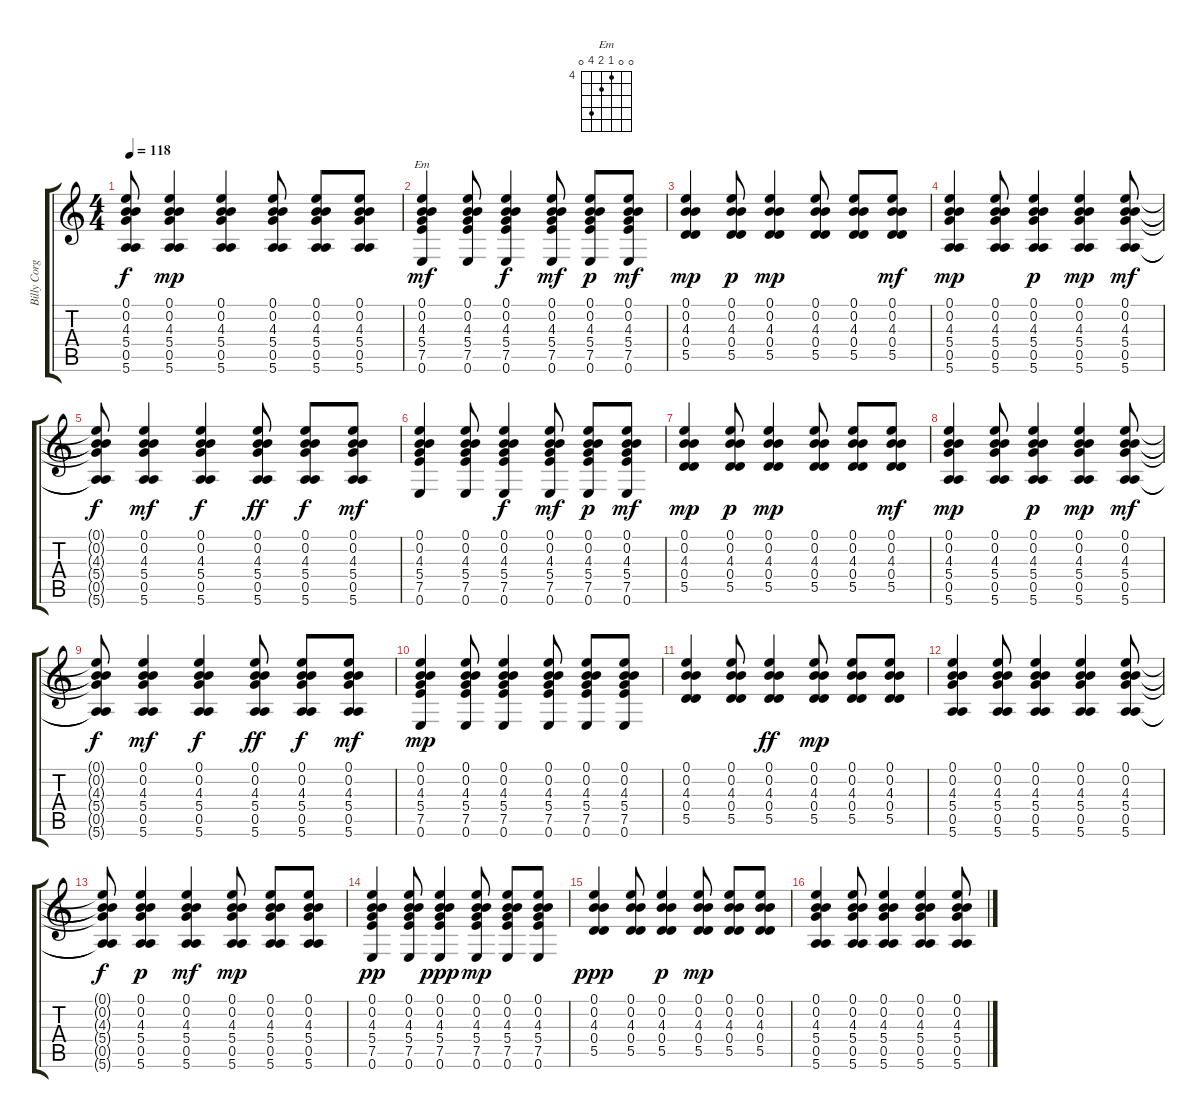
\track ("Billy Corgan" "Billy Corg") {instrument distortionguitar bank 7}
\staff {score tabs}
\tuning (E4 B3 G3 D3 A2 E2) {hide}
\chord ("Em" 0 0 4 5 7 0) {firstfret 4}
\ts (4 4)
\tempo 118
\clef g2
\ks c
(0.1{t} 0.2{t} 4.3{t} 5.4{t} 0.5{t} 5.6{t}).8{dy f} (0.1 0.2 4.3 5.4 0.5 5.6).4{dy mp} (0.1 0.2 4.3 5.4 0.5 5.6).4 (0.1 0.2 4.3 5.4 0.5 5.6).8 (0.1 0.2 4.3 5.4 0.5 5.6).8 (0.1 0.2 4.3 5.4 0.5 5.6).8 |
(0.1 0.2 4.3 5.4 7.5 0.6).4{ch "Em" dy mf volume 16} (0.1 0.2 4.3 5.4 7.5 0.6).8 (0.1 0.2 4.3 5.4 7.5 0.6).4{dy f} (0.1 0.2 4.3 5.4 7.5 0.6).8{dy mf} (0.1 0.2 4.3 5.4 7.5 0.6).8{dy p} (0.1 0.2 4.3 5.4 7.5 0.6).8{dy mf} |
(0.1 0.2 4.3 0.4 5.5).4{dy mp} (0.1 0.2 4.3 0.4 5.5).8{dy p} (0.1 0.2 4.3 0.4 5.5).4{dy mp} (0.1 0.2 4.3 0.4 5.5).8 (0.1 0.2 4.3 0.4 5.5).8 (0.1 0.2 4.3 0.4 5.5).8{dy mf} |
(0.1 0.2 4.3 5.4 0.5 5.6).4{dy mp} (0.1 0.2 4.3 5.4 0.5 5.6).8 (0.1 0.2 4.3 5.4 0.5 5.6).4{dy p} (0.1 0.2 4.3 5.4 0.5 5.6).4{dy mp} (0.1 0.2 4.3 5.4 0.5 5.6).8{dy mf} |
(0.1{t} 0.2{t} 4.3{t} 5.4{t} 0.5{t} 5.6{t}).8{dy f} (0.1 0.2 4.3 5.4 0.5 5.6).4{dy mf} (0.1 0.2 4.3 5.4 0.5 5.6).4{dy f} (0.1 0.2 4.3 5.4 0.5 5.6).8{dy ff} (0.1 0.2 4.3 5.4 0.5 5.6).8{dy f} (0.1 0.2 4.3 5.4 0.5 5.6).8{dy mf} |
(0.1 0.2 4.3 5.4 7.5 0.6).4{volume 16} (0.1 0.2 4.3 5.4 7.5 0.6).8 (0.1 0.2 4.3 5.4 7.5 0.6).4{dy f} (0.1 0.2 4.3 5.4 7.5 0.6).8{dy mf} (0.1 0.2 4.3 5.4 7.5 0.6).8{dy p} (0.1 0.2 4.3 5.4 7.5 0.6).8{dy mf} |
(0.1 0.2 4.3 0.4 5.5).4{dy mp} (0.1 0.2 4.3 0.4 5.5).8{dy p} (0.1 0.2 4.3 0.4 5.5).4{dy mp} (0.1 0.2 4.3 0.4 5.5).8 (0.1 0.2 4.3 0.4 5.5).8 (0.1 0.2 4.3 0.4 5.5).8{dy mf} |
(0.1 0.2 4.3 5.4 0.5 5.6).4{dy mp} (0.1 0.2 4.3 5.4 0.5 5.6).8 (0.1 0.2 4.3 5.4 0.5 5.6).4{dy p} (0.1 0.2 4.3 5.4 0.5 5.6).4{dy mp} (0.1 0.2 4.3 5.4 0.5 5.6).8{dy mf} |
(0.1{t} 0.2{t} 4.3{t} 5.4{t} 0.5{t} 5.6{t}).8{dy f} (0.1 0.2 4.3 5.4 0.5 5.6).4{dy mf} (0.1 0.2 4.3 5.4 0.5 5.6).4{dy f} (0.1 0.2 4.3 5.4 0.5 5.6).8{dy ff} (0.1 0.2 4.3 5.4 0.5 5.6).8{dy f} (0.1 0.2 4.3 5.4 0.5 5.6).8{dy mf} |
(0.1 0.2 4.3 5.4 7.5 0.6).4{dy mp} (0.1 0.2 4.3 5.4 7.5 0.6).8 (0.1 0.2 4.3 5.4 7.5 0.6).4 (0.1 0.2 4.3 5.4 7.5 0.6).8 (0.1 0.2 4.3 5.4 7.5 0.6).8 (0.1 0.2 4.3 5.4 7.5 0.6).8 |
(0.1 0.2 4.3 0.4 5.5).4 (0.1 0.2 4.3 0.4 5.5).8 (0.1 0.2 4.3 0.4 5.5).4{dy ff} (0.1 0.2 4.3 0.4 5.5).8{dy mp} (0.1 0.2 4.3 0.4 5.5).8 (0.1 0.2 4.3 0.4 5.5).8 |
(0.1 0.2 4.3 5.4 0.5 5.6).4 (0.1 0.2 4.3 5.4 0.5 5.6).8 (0.1 0.2 4.3 5.4 0.5 5.6).4 (0.1 0.2 4.3 5.4 0.5 5.6).4 (0.1 0.2 4.3 5.4 0.5 5.6).8 |
(0.1{t} 0.2{t} 4.3{t} 5.4{t} 0.5{t} 5.6{t}).8{dy f} (0.1 0.2 4.3 5.4 0.5 5.6).4{dy p} (0.1 0.2 4.3 5.4 0.5 5.6).4{dy mf} (0.1 0.2 4.3 5.4 0.5 5.6).8{dy mp} (0.1 0.2 4.3 5.4 0.5 5.6).8 (0.1 0.2 4.3 5.4 0.5 5.6).8 |
(0.1 0.2 4.3 5.4 7.5 0.6).4{dy pp} (0.1 0.2 4.3 5.4 7.5 0.6).8 (0.1 0.2 4.3 5.4 7.5 0.6).4{dy ppp} (0.1 0.2 4.3 5.4 7.5 0.6).8{dy mp} (0.1 0.2 4.3 5.4 7.5 0.6).8 (0.1 0.2 4.3 5.4 7.5 0.6).8 |
(0.1 0.2 4.3 0.4 5.5).4{dy ppp} (0.1 0.2 4.3 0.4 5.5).8 (0.1 0.2 4.3 0.4 5.5).4{dy p} (0.1 0.2 4.3 0.4 5.5).8{dy mp} (0.1 0.2 4.3 0.4 5.5).8 (0.1 0.2 4.3 0.4 5.5).8 |
(0.1 0.2 4.3 5.4 0.5 5.6).4 (0.1 0.2 4.3 5.4 0.5 5.6).8 (0.1 0.2 4.3 5.4 0.5 5.6).4 (0.1 0.2 4.3 5.4 0.5 5.6).4 (0.1 0.2 4.3 5.4 0.5 5.6).8
